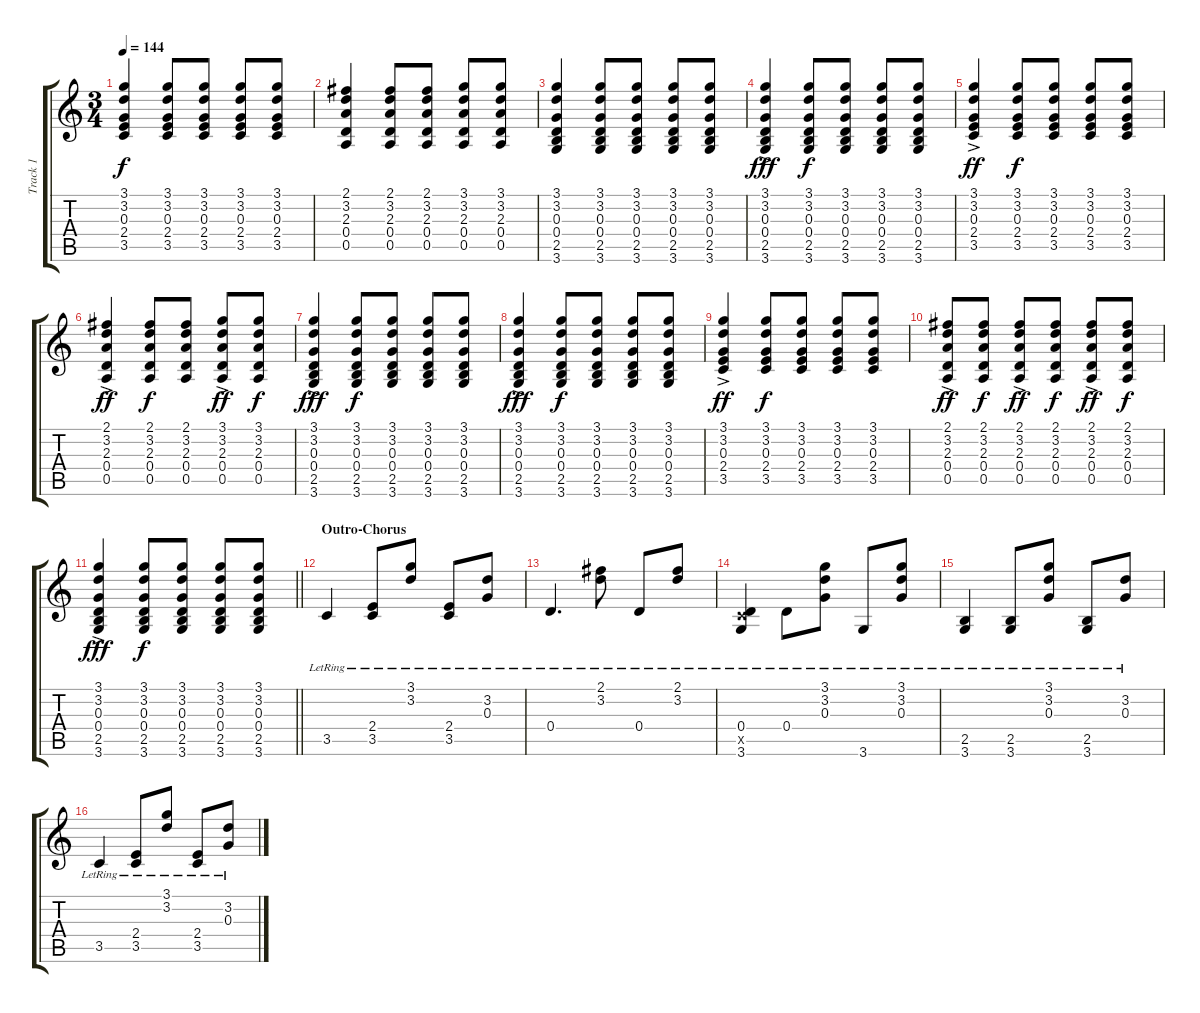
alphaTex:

\track ("Track 1" "Track 1") {instrument acousticguitarsteel}
\staff {score tabs}
\tuning (E4 B3 G3 D3 A2 E2) {hide}
\ts (3 4)
\tempo 144
\clef g2
\ks c
(3.1 3.2 0.3 2.4 3.5).4{dy f} (3.1 3.2 0.3 2.4 3.5).8 (3.1 3.2 0.3 2.4 3.5).8 (3.1 3.2 0.3 2.4 3.5).8 (3.1 3.2 0.3 2.4 3.5).8 |
(2.1 3.2 2.3 0.4 0.5).4 (2.1 3.2 2.3 0.4 0.5).8 (2.1 3.2 2.3 0.4 0.5).8 (3.1 3.2 2.3 0.4 0.5).8 (3.1 3.2 2.3 0.4 0.5).8 |
(3.1 3.2 0.3 0.4 2.5 3.6).4 (3.1 3.2 0.3 0.4 2.5 3.6).8 (3.1 3.2 0.3 0.4 2.5 3.6).8 (3.1 3.2 0.3 0.4 2.5 3.6).8 (3.1 3.2 0.3 0.4 2.5 3.6).8 |
(3.1{ac} 3.2{ac} 0.3{ac} 0.4{ac} 2.5{ac} 3.6{ac}).4{dy fff} (3.1 3.2 0.3 0.4 2.5 3.6).8{dy f} (3.1 3.2 0.3 0.4 2.5 3.6).8 (3.1 3.2 0.3 0.4 2.5 3.6).8 (3.1 3.2 0.3 0.4 2.5 3.6).8 |
(3.1{ac} 3.2{ac} 0.3{ac} 2.4{ac} 3.5{ac}).4{dy ff} (3.1 3.2 0.3 2.4 3.5).8{dy f} (3.1 3.2 0.3 2.4 3.5).8 (3.1 3.2 0.3 2.4 3.5).8 (3.1 3.2 0.3 2.4 3.5).8 |
(2.1{ac} 3.2{ac} 2.3{ac} 0.4{ac} 0.5{ac}).4{dy ff} (2.1 3.2 2.3 0.4 0.5).8{dy f} (2.1 3.2 2.3 0.4 0.5).8 (3.1{ac} 3.2{ac} 2.3{ac} 0.4{ac} 0.5{ac}).8{dy ff} (3.1 3.2 2.3 0.4 0.5).8{dy f} |
(3.1{ac} 3.2{ac} 0.3{ac} 0.4{ac} 2.5{ac} 3.6{ac}).4{dy fff} (3.1 3.2 0.3 0.4 2.5 3.6).8{dy f} (3.1 3.2 0.3 0.4 2.5 3.6).8 (3.1 3.2 0.3 0.4 2.5 3.6).8 (3.1 3.2 0.3 0.4 2.5 3.6).8 |
(3.1{ac} 3.2{ac} 0.3{ac} 0.4{ac} 2.5{ac} 3.6{ac}).4{dy fff} (3.1 3.2 0.3 0.4 2.5 3.6).8{dy f} (3.1 3.2 0.3 0.4 2.5 3.6).8 (3.1 3.2 0.3 0.4 2.5 3.6).8 (3.1 3.2 0.3 0.4 2.5 3.6).8 |
(3.1{ac} 3.2{ac} 0.3{ac} 2.4{ac} 3.5{ac}).4{dy ff} (3.1 3.2 0.3 2.4 3.5).8{dy f} (3.1 3.2 0.3 2.4 3.5).8 (3.1 3.2 0.3 2.4 3.5).8 (3.1 3.2 0.3 2.4 3.5).8 |
(2.1{ac} 3.2{ac} 2.3{ac} 0.4{ac} 0.5{ac}).8{dy ff} (2.1 3.2 2.3 0.4 0.5).8{dy f} (2.1{ac} 3.2{ac} 2.3{ac} 0.4{ac} 0.5{ac}).8{dy ff} (2.1 3.2 2.3 0.4 0.5).8{dy f} (2.1{ac} 3.2{ac} 2.3{ac} 0.4{ac} 0.5{ac}).8{dy ff} (2.1 3.2 2.3 0.4 0.5).8{dy f} |
\barLineRight lightlight
(3.1{ac} 3.2{ac} 0.3{ac} 0.4{ac} 2.5{ac} 3.6{ac}).4{dy fff} (3.1 3.2 0.3 0.4 2.5 3.6).8{dy f} (3.1 3.2 0.3 0.4 2.5 3.6).8 (3.1 3.2 0.3 0.4 2.5 3.6).8 (3.1 3.2 0.3 0.4 2.5 3.6).8 |
\section ("" "Outro-Chorus")
3.5{lr}.4 (2.4{lr} 3.5{lr}).8 (3.1{lr} 3.2{lr}).8 (2.4{lr} 3.5{lr}).8 (3.2{lr} 0.3{lr}).8 |
0.4{lr}.4{d} (2.1{lr} 3.2{lr}).8 0.4{lr}.8 (2.1{lr} 3.2{lr}).8 |
(0.4{lr} 3.5{x} 3.6{lr}).4 0.4{lr}.8 (3.1{lr} 3.2{lr} 0.3{lr}).8 3.6{lr}.8 (3.1{lr} 3.2{lr} 0.3{lr}).8 |
(2.5{lr} 3.6{lr}).4 (2.5{lr} 3.6{lr}).8 (3.1{lr} 3.2{lr} 0.3{lr}).8 (2.5{lr} 3.6{lr}).8 (3.2{lr} 0.3{lr}).8 |
3.5{lr}.4 (2.4{lr} 3.5{lr}).8 (3.1{lr} 3.2{lr}).8 (2.4{lr} 3.5{lr}).8 (3.2{lr} 0.3{lr}).8
